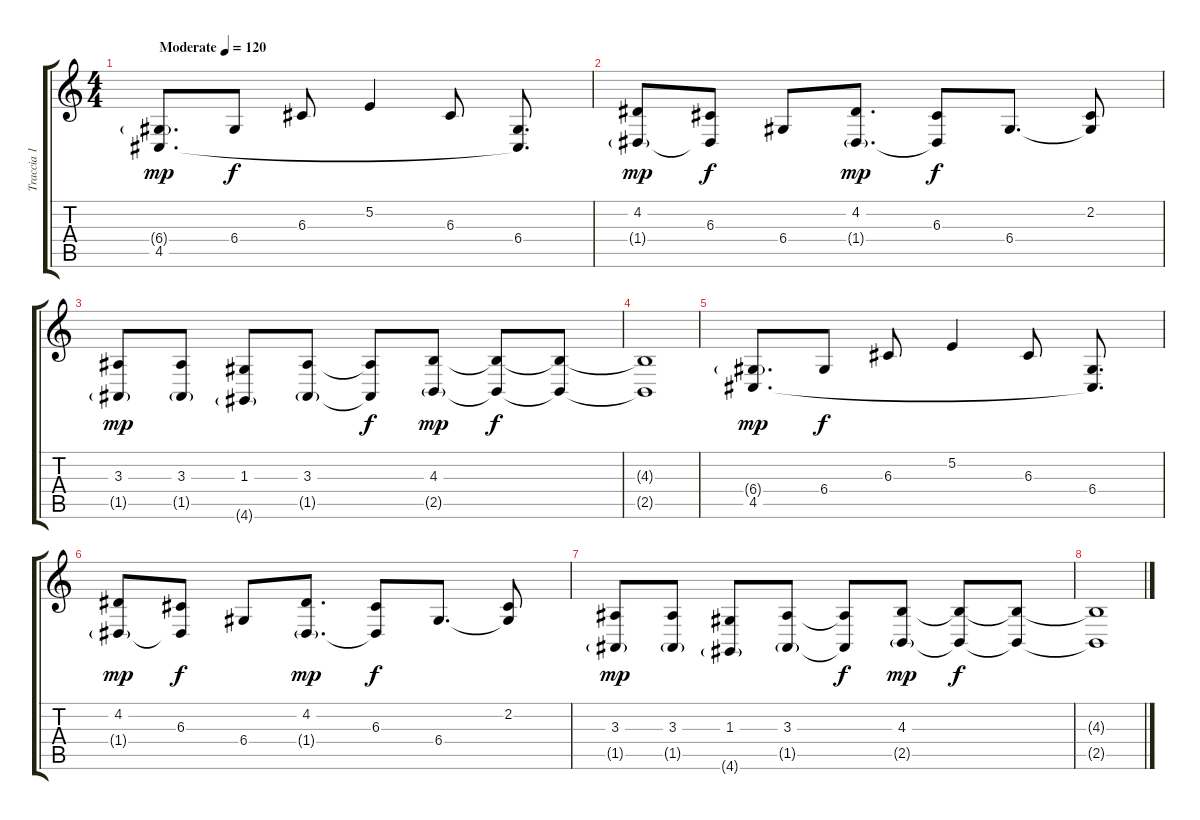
\track ("Traccia 1" "Traccia 1") {instrument acousticgrandpiano}
\staff {score tabs}
\tuning (E4 B3 G3 D3 A2 E2) {hide}
\ts (4 4)
\tempo (120 "Moderate")
\clef g2
\ks c
(6.4{g} 4.5).8{d dy mp instrument acousticgrandpiano} 6.4.8{dy f} 6.3.8 5.2.4 6.3.8 (6.4 4.5{t}).8{d} |
(4.2 1.4{g}).8{dy mp} (6.3 1.4{t}).8{dy f} 6.4.8 (4.2 1.4{g}).8{d dy mp} (6.3 1.4{t}).8{dy f} 6.4.8{d} (2.2 6.4{t}).8 |
(3.3 1.5{g}).8{dy mp} (3.3 1.5{g}).8 (1.3 4.6{g}).8 (3.3 1.5{g}).8 (3.3{t} 1.5{t}).8{dy f} (4.3 2.5{g}).8{dy mp} (4.3{t} 2.5{t}).8{dy f} (4.3{t} 2.5{t}).8 |
(4.3{t} 2.5{t}).1 |
(6.4{g} 4.5).8{d dy mp} 6.4.8{dy f} 6.3.8 5.2.4 6.3.8 (6.4 4.5{t}).8{d} |
(4.2 1.4{g}).8{dy mp} (6.3 1.4{t}).8{dy f} 6.4.8 (4.2 1.4{g}).8{d dy mp} (6.3 1.4{t}).8{dy f} 6.4.8{d} (2.2 6.4{t}).8 |
(3.3 1.5{g}).8{dy mp} (3.3 1.5{g}).8 (1.3 4.6{g}).8 (3.3 1.5{g}).8 (3.3{t} 1.5{t}).8{dy f} (4.3 2.5{g}).8{dy mp} (4.3{t} 2.5{t}).8{dy f} (4.3{t} 2.5{t}).8 |
(4.3{t} 2.5{t}).1
